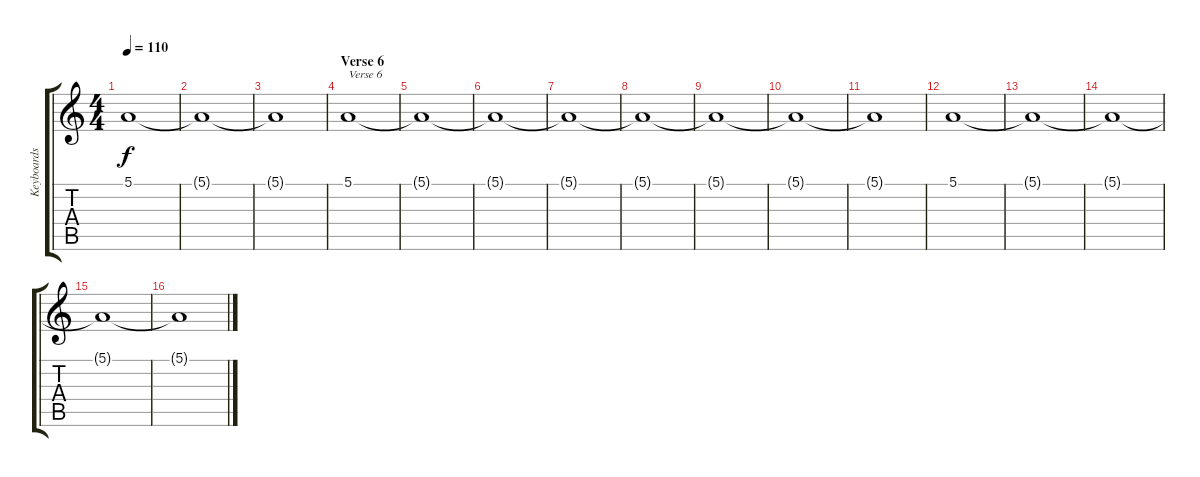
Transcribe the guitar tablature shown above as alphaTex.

\track ("Keyboards" "Keyboards") {instrument pad2warm}
\staff {score tabs}
\tuning (E4 B3 G3 D3 A2 E2) {hide}
\ts (4 4)
\tempo 110
\clef g2
\ks c
5.1{t}.1{dy f} |
5.1{t}.1 |
5.1{t}.1 |
\section ("" "Verse 6")
5.1.1{txt "Verse 6" volume 6} |
5.1{t}.1 |
5.1{t}.1 |
5.1{t}.1 |
5.1{t}.1 |
5.1{t}.1 |
5.1{t}.1 |
5.1{t}.1 |
5.1.1 |
5.1{t}.1 |
5.1{t}.1 |
5.1{t}.1 |
5.1{t}.1
